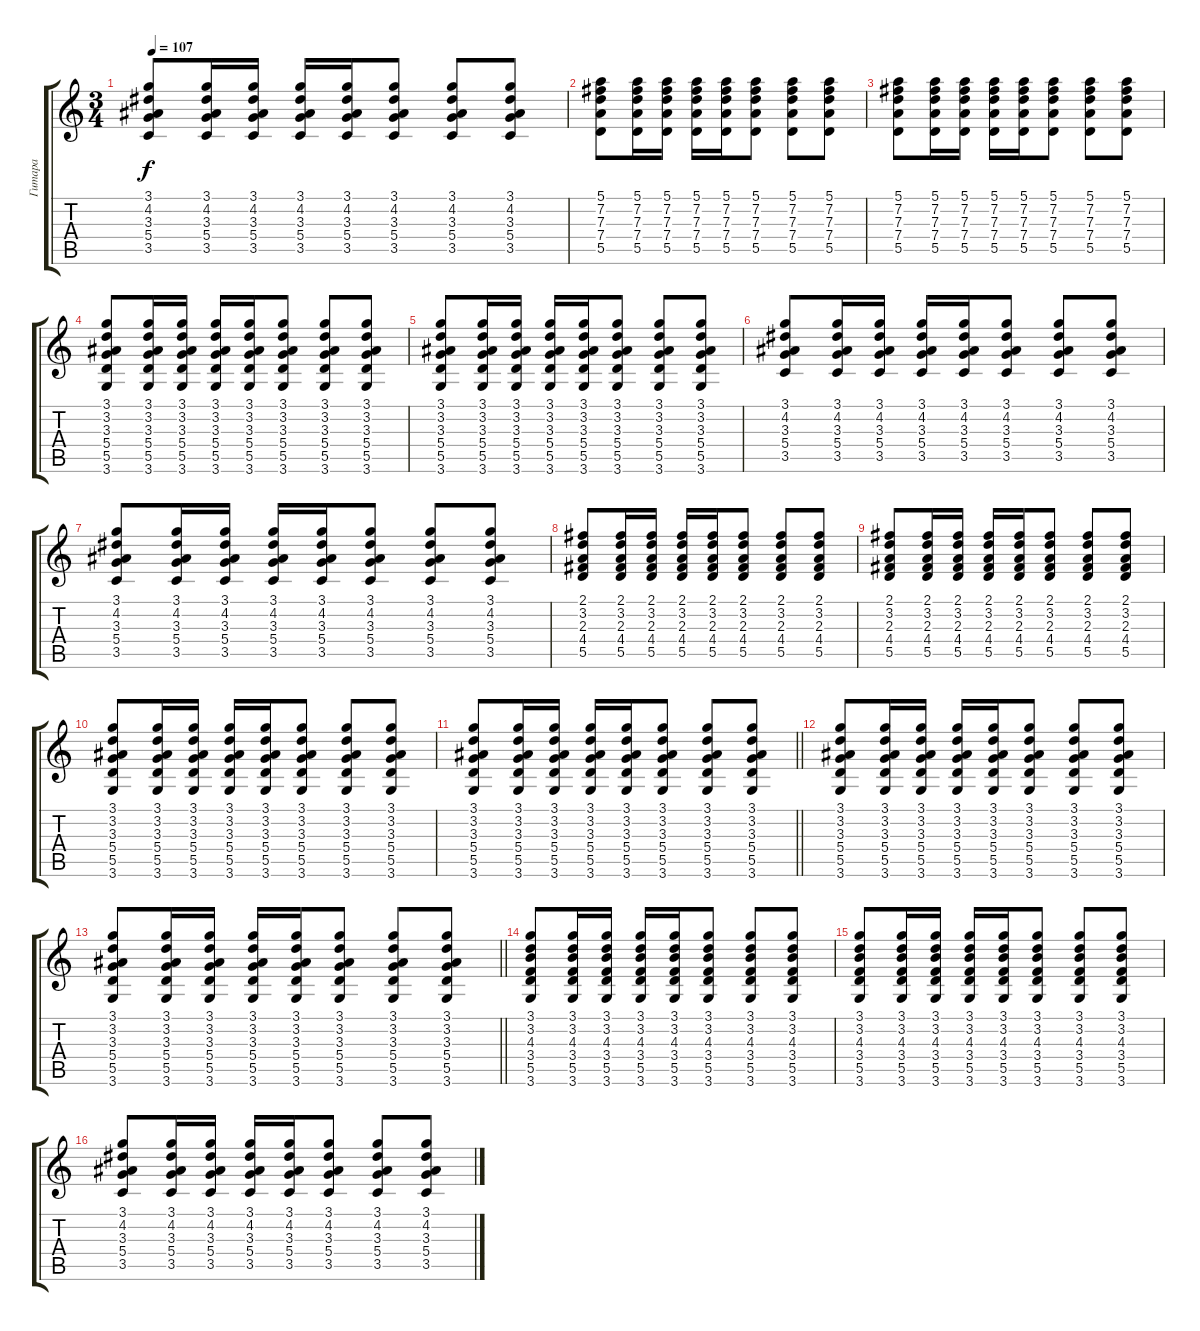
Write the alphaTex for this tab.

\track ("Гитара" "Гитара") {instrument acousticguitarsteel}
\staff {score tabs}
\tuning (E4 B3 G3 D3 A2 E2) {hide}
\ts (3 4)
\tempo 107
\clef g2
\ks c
(3.1 4.2 3.3 5.4 3.5).8{dy f} (3.1 4.2 3.3 5.4 3.5).16 (3.1 4.2 3.3 5.4 3.5).16 (3.1 4.2 3.3 5.4 3.5).16 (3.1 4.2 3.3 5.4 3.5).16 (3.1 4.2 3.3 5.4 3.5).8 (3.1 4.2 3.3 5.4 3.5).8 (3.1 4.2 3.3 5.4 3.5).8 |
(5.1 7.2 7.3 7.4 5.5).8 (5.1 7.2 7.3 7.4 5.5).16 (5.1 7.2 7.3 7.4 5.5).16 (5.1 7.2 7.3 7.4 5.5).16 (5.1 7.2 7.3 7.4 5.5).16 (5.1 7.2 7.3 7.4 5.5).8 (5.1 7.2 7.3 7.4 5.5).8 (5.1 7.2 7.3 7.4 5.5).8 |
(5.1 7.2 7.3 7.4 5.5).8 (5.1 7.2 7.3 7.4 5.5).16 (5.1 7.2 7.3 7.4 5.5).16 (5.1 7.2 7.3 7.4 5.5).16 (5.1 7.2 7.3 7.4 5.5).16 (5.1 7.2 7.3 7.4 5.5).8 (5.1 7.2 7.3 7.4 5.5).8 (5.1 7.2 7.3 7.4 5.5).8 |
(3.1 3.2 3.3 5.4 5.5 3.6).8 (3.1 3.2 3.3 5.4 5.5 3.6).16 (3.1 3.2 3.3 5.4 5.5 3.6).16 (3.1 3.2 3.3 5.4 5.5 3.6).16 (3.1 3.2 3.3 5.4 5.5 3.6).16 (3.1 3.2 3.3 5.4 5.5 3.6).8 (3.1 3.2 3.3 5.4 5.5 3.6).8 (3.1 3.2 3.3 5.4 5.5 3.6).8 |
(3.1 3.2 3.3 5.4 5.5 3.6).8 (3.1 3.2 3.3 5.4 5.5 3.6).16 (3.1 3.2 3.3 5.4 5.5 3.6).16 (3.1 3.2 3.3 5.4 5.5 3.6).16 (3.1 3.2 3.3 5.4 5.5 3.6).16 (3.1 3.2 3.3 5.4 5.5 3.6).8 (3.1 3.2 3.3 5.4 5.5 3.6).8 (3.1 3.2 3.3 5.4 5.5 3.6).8 |
(3.1 4.2 3.3 5.4 3.5).8 (3.1 4.2 3.3 5.4 3.5).16 (3.1 4.2 3.3 5.4 3.5).16 (3.1 4.2 3.3 5.4 3.5).16 (3.1 4.2 3.3 5.4 3.5).16 (3.1 4.2 3.3 5.4 3.5).8 (3.1 4.2 3.3 5.4 3.5).8 (3.1 4.2 3.3 5.4 3.5).8 |
(3.1 4.2 3.3 5.4 3.5).8 (3.1 4.2 3.3 5.4 3.5).16 (3.1 4.2 3.3 5.4 3.5).16 (3.1 4.2 3.3 5.4 3.5).16 (3.1 4.2 3.3 5.4 3.5).16 (3.1 4.2 3.3 5.4 3.5).8 (3.1 4.2 3.3 5.4 3.5).8 (3.1 4.2 3.3 5.4 3.5).8 |
(2.1 3.2 2.3 4.4 5.5).8 (2.1 3.2 2.3 4.4 5.5).16 (2.1 3.2 2.3 4.4 5.5).16 (2.1 3.2 2.3 4.4 5.5).16 (2.1 3.2 2.3 4.4 5.5).16 (2.1 3.2 2.3 4.4 5.5).8 (2.1 3.2 2.3 4.4 5.5).8 (2.1 3.2 2.3 4.4 5.5).8 |
(2.1 3.2 2.3 4.4 5.5).8 (2.1 3.2 2.3 4.4 5.5).16 (2.1 3.2 2.3 4.4 5.5).16 (2.1 3.2 2.3 4.4 5.5).16 (2.1 3.2 2.3 4.4 5.5).16 (2.1 3.2 2.3 4.4 5.5).8 (2.1 3.2 2.3 4.4 5.5).8 (2.1 3.2 2.3 4.4 5.5).8 |
(3.1 3.2 3.3 5.4 5.5 3.6).8 (3.1 3.2 3.3 5.4 5.5 3.6).16 (3.1 3.2 3.3 5.4 5.5 3.6).16 (3.1 3.2 3.3 5.4 5.5 3.6).16 (3.1 3.2 3.3 5.4 5.5 3.6).16 (3.1 3.2 3.3 5.4 5.5 3.6).8 (3.1 3.2 3.3 5.4 5.5 3.6).8 (3.1 3.2 3.3 5.4 5.5 3.6).8 |
\barLineRight lightlight
(3.1 3.2 3.3 5.4 5.5 3.6).8 (3.1 3.2 3.3 5.4 5.5 3.6).16 (3.1 3.2 3.3 5.4 5.5 3.6).16 (3.1 3.2 3.3 5.4 5.5 3.6).16 (3.1 3.2 3.3 5.4 5.5 3.6).16 (3.1 3.2 3.3 5.4 5.5 3.6).8 (3.1 3.2 3.3 5.4 5.5 3.6).8 (3.1 3.2 3.3 5.4 5.5 3.6).8 |
(3.1 3.2 3.3 5.4 5.5 3.6).8 (3.1 3.2 3.3 5.4 5.5 3.6).16 (3.1 3.2 3.3 5.4 5.5 3.6).16 (3.1 3.2 3.3 5.4 5.5 3.6).16 (3.1 3.2 3.3 5.4 5.5 3.6).16 (3.1 3.2 3.3 5.4 5.5 3.6).8 (3.1 3.2 3.3 5.4 5.5 3.6).8 (3.1 3.2 3.3 5.4 5.5 3.6).8 |
\barLineRight lightlight
(3.1 3.2 3.3 5.4 5.5 3.6).8 (3.1 3.2 3.3 5.4 5.5 3.6).16 (3.1 3.2 3.3 5.4 5.5 3.6).16 (3.1 3.2 3.3 5.4 5.5 3.6).16 (3.1 3.2 3.3 5.4 5.5 3.6).16 (3.1 3.2 3.3 5.4 5.5 3.6).8 (3.1 3.2 3.3 5.4 5.5 3.6).8 (3.1 3.2 3.3 5.4 5.5 3.6).8 |
(3.1 3.2 4.3 3.4 5.5 3.6).8 (3.1 3.2 4.3 3.4 5.5 3.6).16 (3.1 3.2 4.3 3.4 5.5 3.6).16 (3.1 3.2 4.3 3.4 5.5 3.6).16 (3.1 3.2 4.3 3.4 5.5 3.6).16 (3.1 3.2 4.3 3.4 5.5 3.6).8 (3.1 3.2 4.3 3.4 5.5 3.6).8 (3.1 3.2 4.3 3.4 5.5 3.6).8 |
(3.1 3.2 4.3 3.4 5.5 3.6).8 (3.1 3.2 4.3 3.4 5.5 3.6).16 (3.1 3.2 4.3 3.4 5.5 3.6).16 (3.1 3.2 4.3 3.4 5.5 3.6).16 (3.1 3.2 4.3 3.4 5.5 3.6).16 (3.1 3.2 4.3 3.4 5.5 3.6).8 (3.1 3.2 4.3 3.4 5.5 3.6).8 (3.1 3.2 4.3 3.4 5.5 3.6).8 |
(3.1 4.2 3.3 5.4 3.5).8 (3.1 4.2 3.3 5.4 3.5).16 (3.1 4.2 3.3 5.4 3.5).16 (3.1 4.2 3.3 5.4 3.5).16 (3.1 4.2 3.3 5.4 3.5).16 (3.1 4.2 3.3 5.4 3.5).8 (3.1 4.2 3.3 5.4 3.5).8 (3.1 4.2 3.3 5.4 3.5).8
